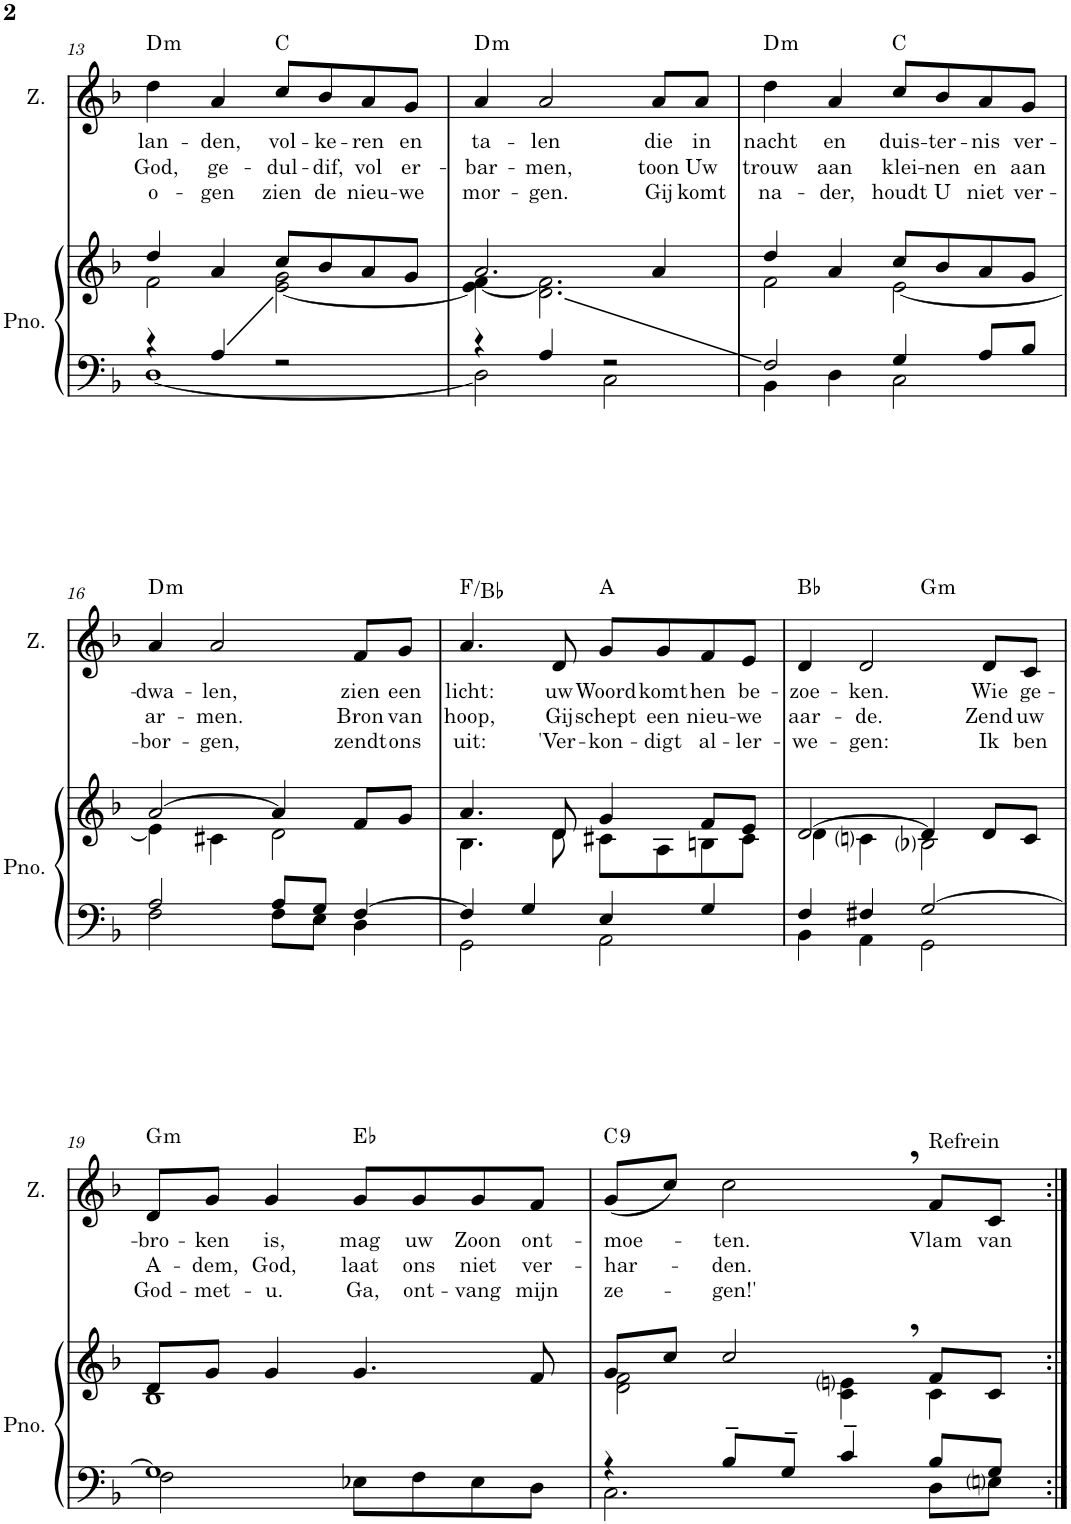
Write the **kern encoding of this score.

**kern	**kern	**kern	**text	**text	**text	**harte
*part2	*part2	*part1	*part1	*part1	*part1	*part1
*staff3	*staff2	*staff1	*staff1	*staff1	*staff1	*
*I"Piano	*	*I"Zang	*	*	*	*
*I'Pno.	*	*I'Z.	*	*	*	*
!!LO:PB:g=z
*clefF4	*clefG2	*clefG2	*	*	*	*
*k[b-]	*k[b-]	*k[b-]	*	*	*	*
*M4/4	*M4/4	*M4/4	*	*	*	*
*met(c)	*met(c)	*met(c)	*	*	*	*
=13	=13	=13	=13	=13	=13	=13
*^	*^	*	*	*	*	*
!	!	!	!	!	!LO:LY:b	!LO:LY:b	!LO:LY:b	!LO:H:kt=m
4r	[1D	4dd/	2f\	4dd\	lan-	God,	o-	D:min
!	!	!	!	!	!LO:LY:b	!LO:LY:b	!LO:LY:b	!
4A/	.	4a/	.	4a/	-den,	ge-	-gen	.
!	!	!	!	!	!LO:LY:b	!LO:LY:b	!LO:LY:b	!
2r	.	8cc/L	[2e\ 2g\	8cc/L	vol-	-dul-	zien	C:maj
!	!	!	!	!	!LO:LY:b	!LO:LY:b	!LO:LY:b	!
.	.	8b-/	.	8b-/	-ke-	-dif,	de	.
!	!	!	!	!	!LO:LY:b	!LO:LY:b	!LO:LY:b	!
.	.	8a/	.	8a/	-ren	vol	nieu-	.
!	!	!	!	!	!LO:LY:b	!LO:LY:b	!LO:LY:b	!
.	.	8g/J	.	8g/J	en	er-	-we	.
=14	=14	=14	=14	=14	=14	=14	=14	=14
!	!	!	!	!	!LO:LY:b	!LO:LY:b	!LO:LY:b	!LO:H:kt=m
4r	2D\]	2.a/	4e\] [4f\	4a/	ta-	-bar-	mor-	D:min
!	!	!	!	!	!LO:LY:b	!LO:LY:b	!LO:LY:b	!
4A/	.	.	2.d\ 2.f\]	2a/	-len	-men,	-gen.	.
2r	2C\	.	.	.	.	.	.	.
!	!	!	!	!	!LO:LY:b	!LO:LY:b	!LO:LY:b	!
.	.	4a/	.	8a/L	die	toon	Gij	.
!	!	!	!	!	!LO:LY:b	!LO:LY:b	!LO:LY:b	!
.	.	.	.	8a/J	in	Uw	komt	.
=15	=15	=15	=15	=15	=15	=15	=15	=15
!	!	!	!	!	!LO:LY:b	!LO:LY:b	!LO:LY:b	!LO:H:kt=m
2F/	4BB-\	4dd/	2f\	4dd\	nacht	trouw	na-	D:min
!	!	!	!	!	!LO:LY:b	!LO:LY:b	!LO:LY:b	!
.	4D\	4a/	.	4a/	en	aan	-der,	.
!	!	!	!	!	!LO:LY:b	!LO:LY:b	!LO:LY:b	!
4G/	2C\	8cc/L	[2e\	8cc/L	duis-	klei-	houdt	C:maj
!	!	!	!	!	!LO:LY:b	!LO:LY:b	!LO:LY:b	!
.	.	8b-/	.	8b-/	-ter-	-nen	U	.
!	!	!	!	!	!LO:LY:b	!LO:LY:b	!LO:LY:b	!
8A/L	.	8a/	.	8a/	-nis	en	niet	.
!	!	!	!	!	!LO:LY:b	!LO:LY:b	!LO:LY:b	!
8B-/J	.	8g/J	.	8g/J	ver-	aan	ver-	.
!!LO:LB:g=z
=16	=16	=16	=16	=16	=16	=16	=16	=16
!	!	!	!	!	!LO:LY:b	!LO:LY:b	!LO:LY:b	!LO:H:kt=m
2A/	2F\	[2a/	4e\]	4a/	-dwa-	ar-	-bor-	D:min
!	!	!	!	!	!LO:LY:b	!LO:LY:b	!LO:LY:b	!
.	.	.	4c#X\	2a/	-len,	-men.	-gen,	.
8A/L	8F\L	4a/]	2d\	.	.	.	.	.
8G/J	8E\J	.	.	.	.	.	.	.
!	!	!	!	!	!LO:LY:b	!LO:LY:b	!LO:LY:b	!
[4F/	4D\	8f/L	.	8f/L	zien	Bron	zendt	.
!	!	!	!	!	!LO:LY:b	!LO:LY:b	!LO:LY:b	!
.	.	8g/J	.	8g/J	een	van	ons	.
=17	=17	=17	=17	=17	=17	=17	=17	=17
!	!	!	!	!	!LO:LY:b	!LO:LY:b	!LO:LY:b	!
4F/]	2GG\	4.a/	4.B-\	4.a/	licht:	hoop,	uit:	F:maj/4
4G/	.	.	.	.	.	.	.	.
!	!	!	!	!	!LO:LY:b	!LO:LY:b	!LO:LY:b	!
.	.	8d/	8d\	8d/	uw	Gij	'Ver-	.
!	!	!	!	!	!LO:LY:b	!LO:LY:b	!LO:LY:b	!
4E/	2AA\	4g/	8c#X\L	8g/L	Woord	schept	-kon-	A:maj
!	!	!	!	!	!LO:LY:b	!LO:LY:b	!LO:LY:b	!
.	.	.	8A\	8g/	komt	een	-digt	.
!	!	!	!	!	!LO:LY:b	!LO:LY:b	!LO:LY:b	!
4G/	.	8f/L	8Bn\	8f/	hen	nieu-	al-	.
!	!	!	!	!	!LO:LY:b	!LO:LY:b	!LO:LY:b	!
.	.	8e/J	8c#\J	8e/J	be-	-we	-ler-	.
=18	=18	=18	=18	=18	=18	=18	=18	=18
!	!	!	!	!	!LO:LY:b	!LO:LY:b	!LO:LY:b	!
*	*	*	*	*^	*	*	*	*
4F/	4BB-\	[2d/	4d\	4d/	2ryy	-zoe-	aar-	-we-	Bb:maj
!	!	!	!	!	!	!LO:LY:b	!LO:LY:b	!LO:LY:b	!
4F#X/	4AA\	.	4cni\	2d/	.	-ken.	-de.	-gen:	.
!	!	!	!	!	!	!	!	!	!LO:H:kt=m
[2G/	2GG\	4d/]	2B-i\	.	2ryy	.	.	.	G:min
!	!	!	!	!	!	!LO:LY:b	!LO:LY:b	!LO:LY:b	!
.	.	8d/L	.	8d/L	.	Wie	Zend	Ik	.
!	!	!	!	!	!	!LO:LY:b	!LO:LY:b	!LO:LY:b	!
.	.	8c/J	.	8c/J	.	ge-	uw	ben	.
!!LO:LB:g=z
=19	=19	=19	=19	=19	=19	=19	=19	=19	=19
!	!	!	!	!	!	!LO:LY:b	!LO:LY:b	!LO:LY:b	!LO:H:kt=m
*	*	*	*	*v	*v	*	*	*	*
1G]	2F\	8d/L	1B-	8d/L	-bro-	A-	God-	G:min
!	!	!	!	!	!LO:LY:b	!LO:LY:b	!LO:LY:b	!
.	.	8g/J	.	8g/J	-ken	-dem,	-met-	.
!	!	!	!	!	!LO:LY:b	!LO:LY:b	!LO:LY:b	!
.	.	4g/	.	4g/	is,	God,	-u.	.
!	!	!	!	!	!LO:LY:b	!LO:LY:b	!LO:LY:b	!
.	8E-X\L	4.g/	.	8g/L	mag	laat	Ga,	Eb:maj
!	!	!	!	!	!LO:LY:b	!LO:LY:b	!LO:LY:b	!
.	8F\	.	.	8g/	uw	ons	ont-	.
!	!	!	!	!	!LO:LY:b	!LO:LY:b	!LO:LY:b	!
.	8E-\	.	.	8g/	Zoon	niet	-vang	.
!	!	!	!	!	!LO:LY:b	!LO:LY:b	!LO:LY:b	!
.	8D\J	8f/	.	8f/J	ont-	ver-	mijn	.
=20	=20	=20	=20	=20	=20	=20	=20	=20
!	!	!	!	!	!LO:LY:b	!LO:LY:b	!LO:LY:b	!LO:H:kt=9
4r	2.C\	8g/L	2d\ 2f\	(8g/L	-moe-	-har-	ze-	C:9
.	.	8cc/J	.	8cc/J)	.	.	.	.
!	!	!	!	!	!LO:LY:b	!LO:LY:b	!LO:LY:b	!
8B-~/L	.	2cc,/	.	2cc,\	-ten.	-den.	-gen!'	.
8G~/J	.	.	.	.	.	.	.	.
4c~/	.	.	4c\ 4eni\	.	.	.	.	.
!	!	!	!	!LO:TX:a:t=Refrein	!	!	!	!
!	!	!	!	!	!LO:LY:b	!	!	!
8B-/L	8D\L	8f/L	4c\	8f/L	Vlam	.	.	.
!	!	!	!	!	!LO:LY:b	!	!	!
8G/J	8Eni\J	8c/J	.	8c/J	van	.	.	.
*v	*v	*	*	*	*	*	*	*
*	*v	*v	*	*	*	*	*
=:|!	=:|!	=:|!	=:|!	=:|!	=:|!	=:|!
*-	*-	*-	*-	*-	*-	*-
